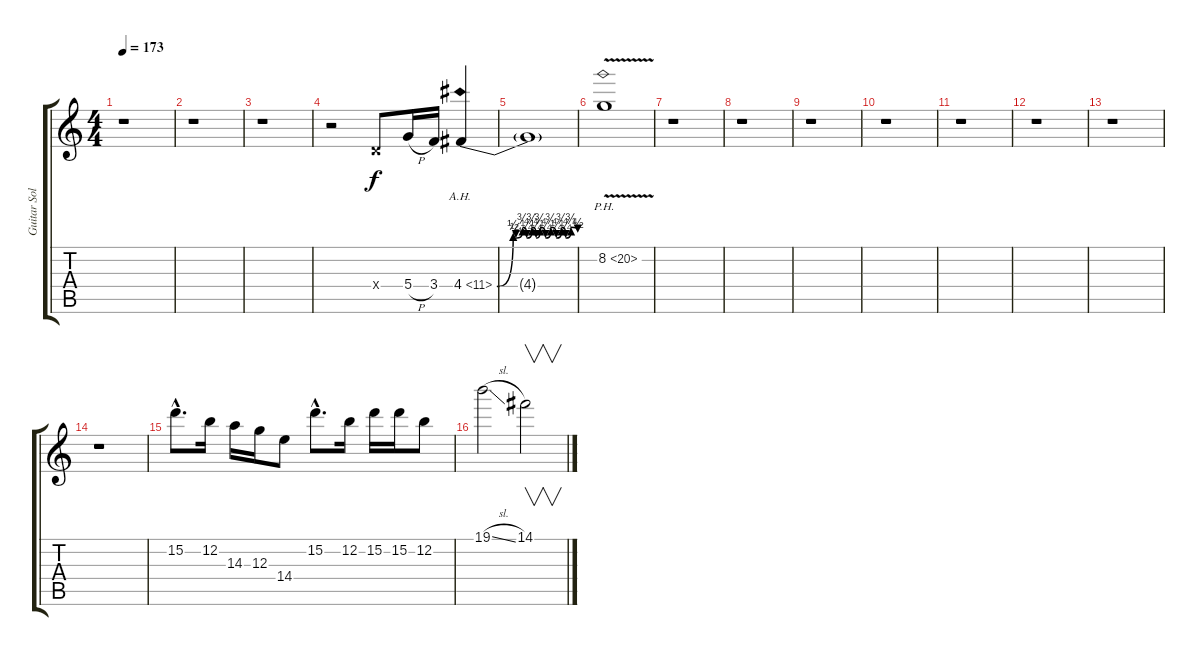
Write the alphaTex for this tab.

\track ("Guitar Solo" "Guitar Sol") {instrument overdrivenguitar}
\staff {score tabs}
\tuning (E4 B3 G3 D3 A2 E2) {hide}
\ts (4 4)
\tempo 173
\clef g2
\ks c
r.1{dy f} |
r.1 |
r.1 |
r.2 0.4{x}.8 5.4{h}.16 3.4.16 4.4{be (custom 0 0 12 2 14 1 19 3 22 1 26 3 29 1 32 3 36 1 40 3 44 1 48 3 51 1 55 3 60 2) ah 7}.4 |
4.4{t}.1 |
8.2{ph 12 v}.1 |
r.1 |
r.1 |
r.1 |
r.1 |
r.1 |
r.1 |
r.1 |
r.1 |
15.2{hac}.8{d} 12.2.16 14.3.16 12.3.16 14.4.8 15.2{hac}.8{d} 12.2.16 15.2.16 15.2.16 12.2.8 |
19.1{sl}.2 14.1.2{v}
